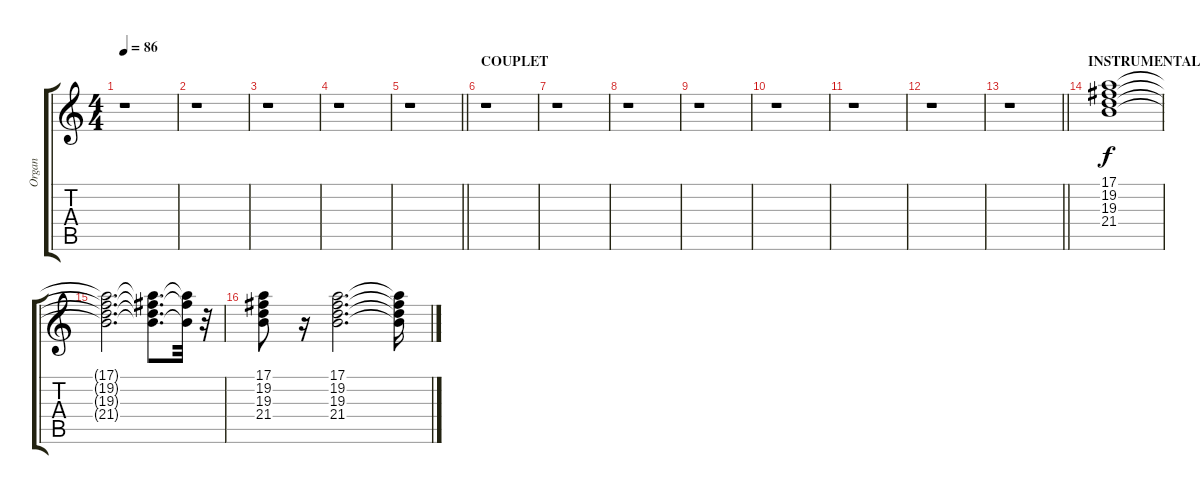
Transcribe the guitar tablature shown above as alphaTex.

\track ("Organ" "Organ") {instrument drawbarorgan}
\staff {score tabs}
\tuning (E4 B3 G3 D3 A2 E2) {hide}
\ts (4 4)
\tempo 86
\clef g2
\ks c
r.1{dy f} |
r.1 |
r.1 |
r.1 |
\barLineRight lightlight
r.1 |
\section ("" "COUPLET")
r.1 |
r.1 |
r.1 |
r.1 |
r.1 |
r.1 |
r.1 |
\barLineRight lightlight
r.1 |
\section ("" "INSTRUMENTAL")
(17.1 19.2 19.3 21.4).1 |
(17.1{t} 19.2{t} 19.3{t} 21.4{t}).2{d} (17.1{t} 19.2{t} 19.3{t} 21.4{t}).8{d} (17.1{t} 19.2{t} 21.4{t}).32 r.32 |
(17.1 19.2 19.3 21.4).8 r.16 (17.1 19.2 19.3 21.4).2{d} (17.1{t} 19.2{t} 19.3{t} 21.4{t}).16
